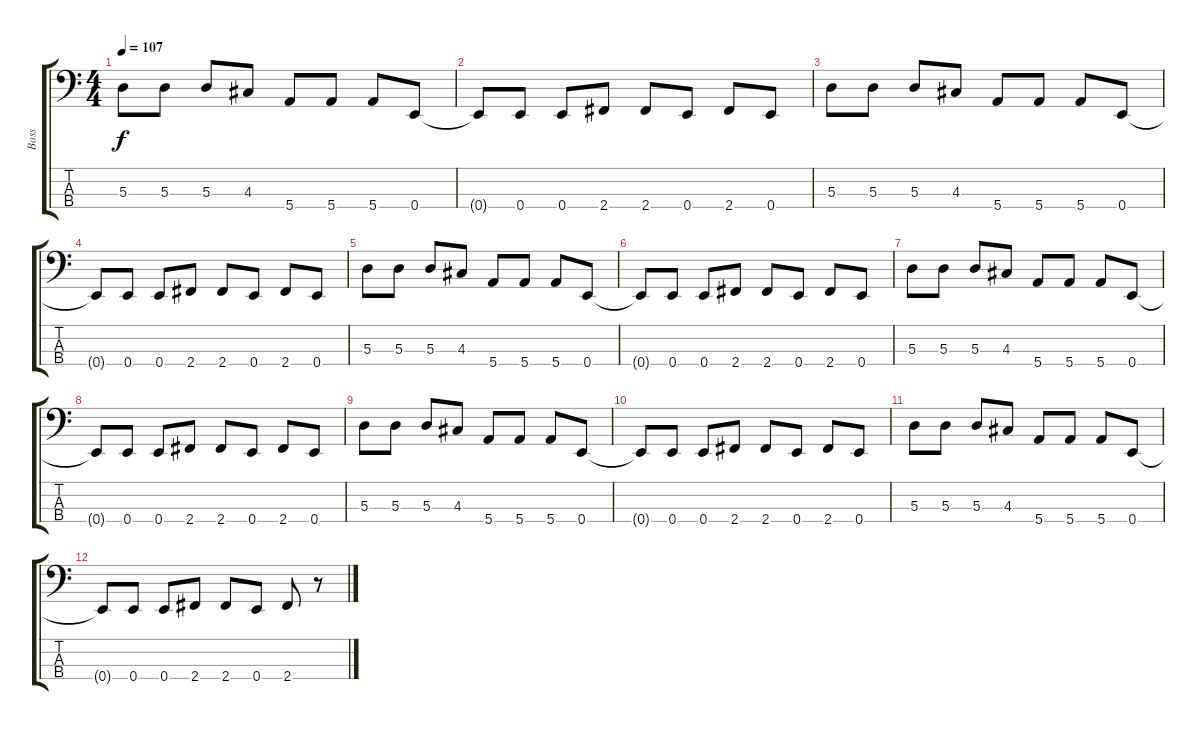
\track ("Bass" "Bass") {instrument electricbassfinger}
\staff {score tabs}
\tuning (G2 D2 A1 E1) {hide}
\ts (4 4)
\tempo 107
\clef f4
\ks c
5.3.8{dy f} 5.3.8 5.3.8 4.3.8 5.4.8 5.4.8 5.4.8 0.4.8 |
0.4{t}.8 0.4.8 0.4.8 2.4.8 2.4.8 0.4.8 2.4.8 0.4.8 |
5.3.8 5.3.8 5.3.8 4.3.8 5.4.8 5.4.8 5.4.8 0.4.8 |
0.4{t}.8 0.4.8 0.4.8 2.4.8 2.4.8 0.4.8 2.4.8 0.4.8 |
5.3.8 5.3.8 5.3.8 4.3.8 5.4.8 5.4.8 5.4.8 0.4.8 |
0.4{t}.8 0.4.8 0.4.8 2.4.8 2.4.8 0.4.8 2.4.8 0.4.8 |
5.3.8 5.3.8 5.3.8 4.3.8 5.4.8 5.4.8 5.4.8 0.4.8 |
0.4{t}.8 0.4.8 0.4.8 2.4.8 2.4.8 0.4.8 2.4.8 0.4.8 |
5.3.8 5.3.8 5.3.8 4.3.8 5.4.8 5.4.8 5.4.8 0.4.8 |
0.4{t}.8 0.4.8 0.4.8 2.4.8 2.4.8 0.4.8 2.4.8 0.4.8 |
5.3.8 5.3.8 5.3.8 4.3.8 5.4.8 5.4.8 5.4.8 0.4.8 |
0.4{t}.8 0.4.8 0.4.8 2.4.8 2.4.8 0.4.8 2.4.8 r.8
